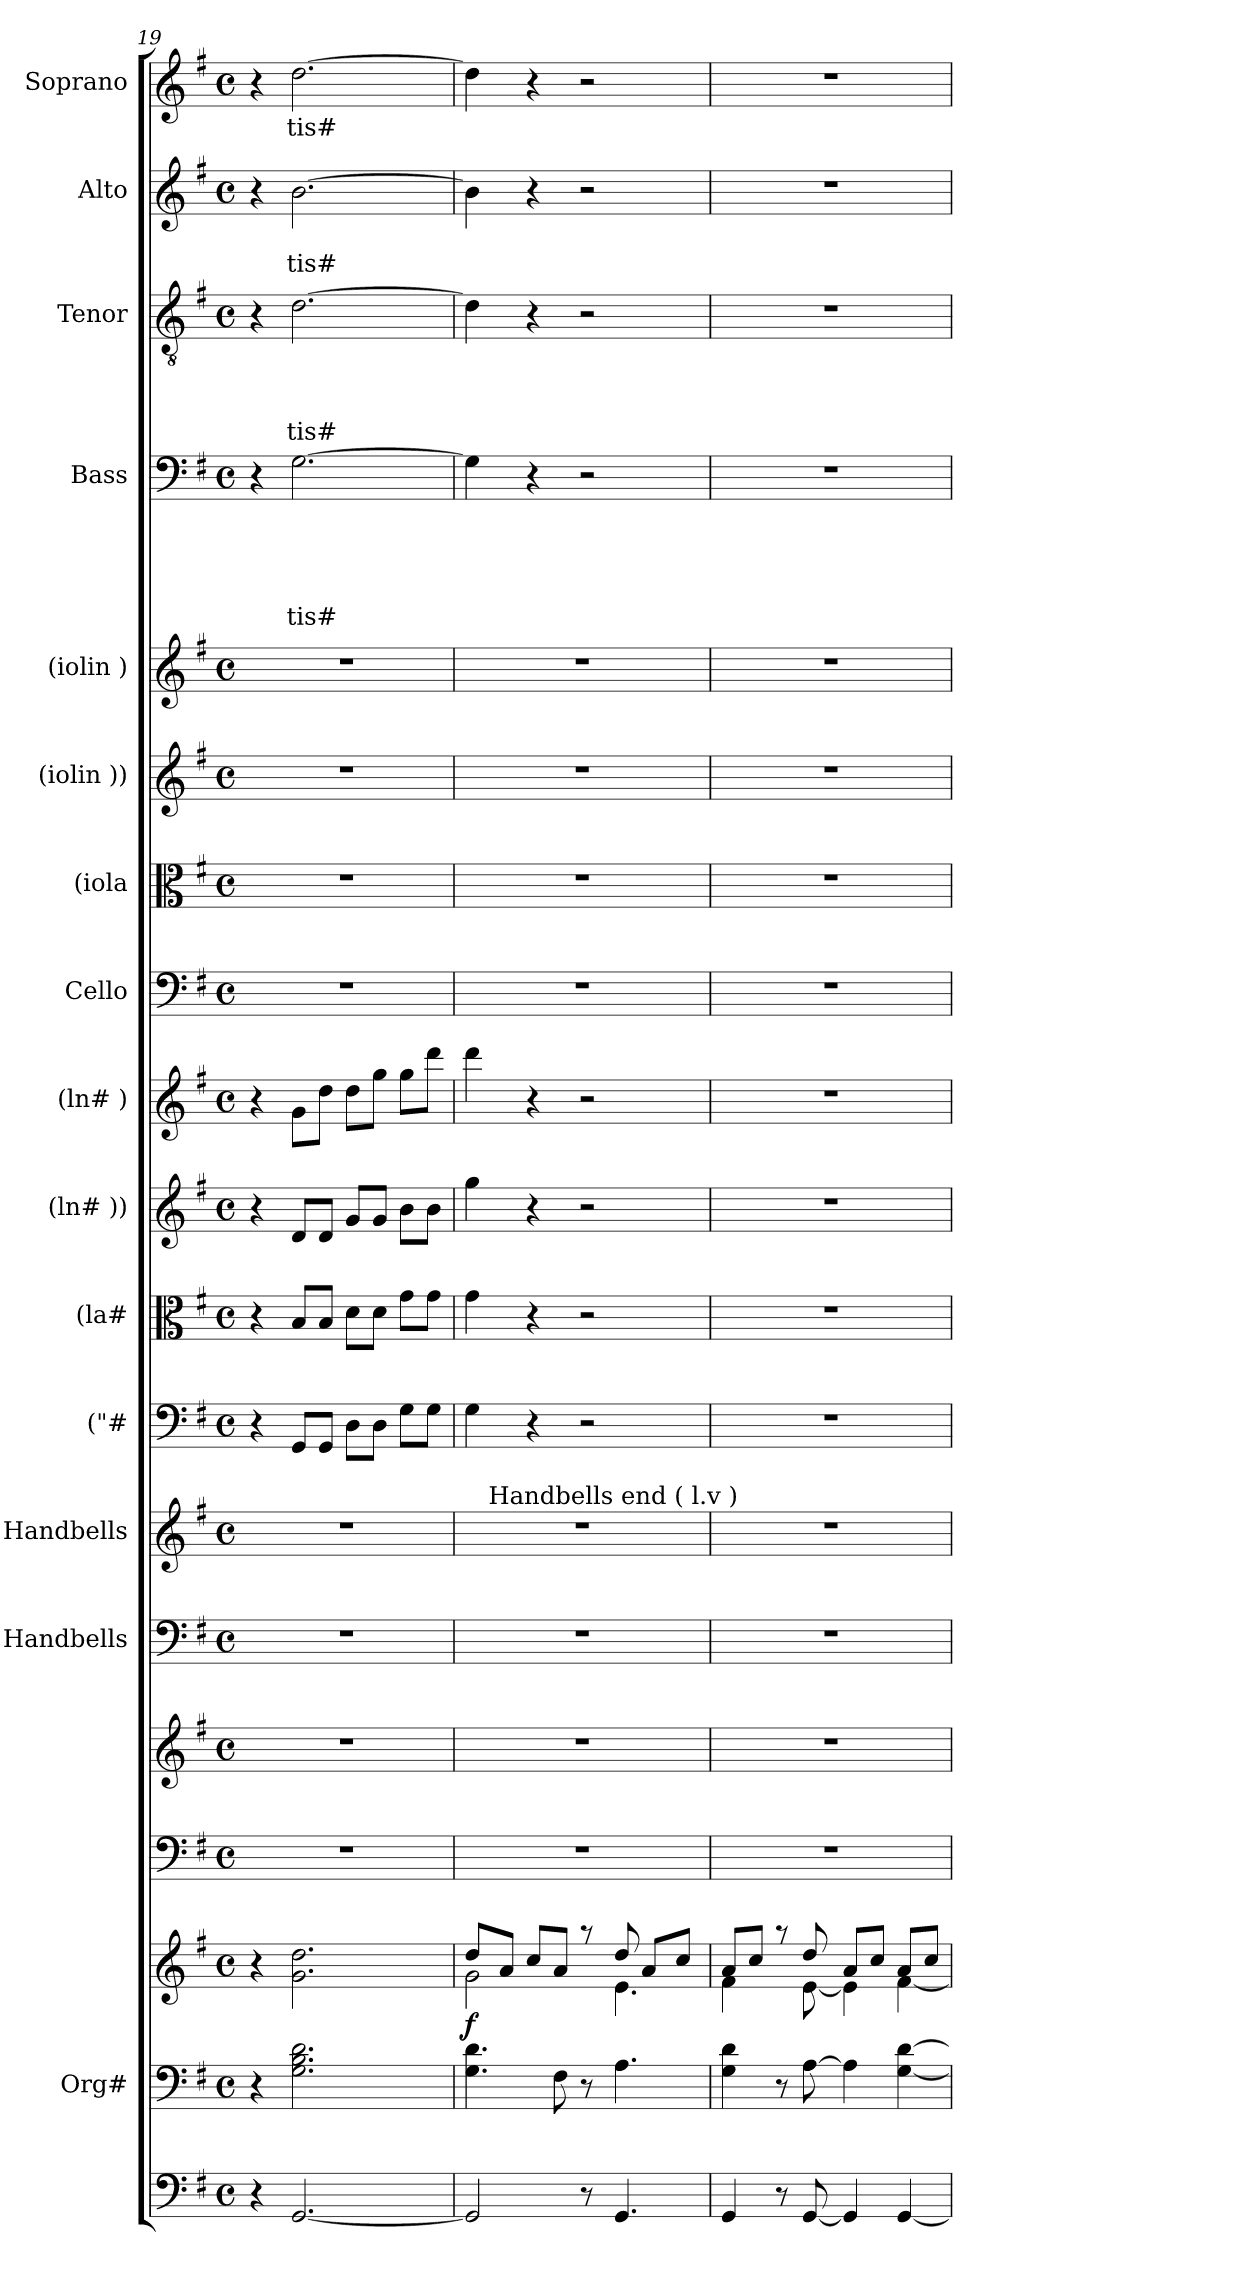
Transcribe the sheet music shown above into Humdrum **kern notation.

**kern	**kern	**kern	**dynam	**kern	**kern	**kern	**kern	**kern	**kern	**kern	**kern	**kern	**kern	**kern	**kern	**kern	**text	**text	**text	**text	**text	**kern	**text	**text	**text	**text	**kern	**text	**text	**kern	**text
*part18	*part17	*part17	*part17	*part16	*part15	*part14	*part13	*part12	*part11	*part10	*part9	*part8	*part7	*part6	*part5	*part4	*part4	*part4	*part4	*part4	*part4	*part3	*part3	*part3	*part3	*part3	*part2	*part2	*part2	*part1	*part1
*staff19	*staff18	*staff17	*staff17/18	*staff16	*staff15	*staff14	*staff13	*staff12	*staff11	*staff10	*staff9	*staff8	*staff7	*staff6	*staff5	*staff4	*staff4	*staff4	*staff4	*staff4	*staff4	*staff3	*staff3	*staff3	*staff3	*staff3	*staff2	*staff2	*staff2	*staff1	*staff1
*	*I"Org#	*	*	*	*	*I"Handbells	*I"Handbells	*I"("#	*I"(la#	*I"(ln# ))	*I"(ln# )	*I"Cello	*I"(iola	*I"(iolin ))	*I"(iolin )	*I"Bass	*	*	*	*	*	*I"Tenor	*	*	*	*	*I"Alto	*	*	*I"Soprano	*
*	*	*	*	*	*	*	*	*	*I'(la#	*I'(ln# ))	*I'(ln# )	*	*	*	*	*I'B	*	*	*	*	*	*I'T	*	*	*	*	*I'A	*	*	*I'S	*
*clefF4	*clefF4	*clefG2	*	*clefF4	*clefG2	*clefF4	*clefG2	*clefF4	*clefC3	*clefG2	*clefG2	*clefF4	*clefC3	*clefG2	*clefG2	*clefF4	*	*	*	*	*	*clefGv2	*	*	*	*	*clefG2	*	*	*clefG2	*
*k[f#]	*k[f#]	*k[f#]	*	*k[f#]	*k[f#]	*k[f#]	*k[f#]	*k[f#]	*k[f#]	*k[f#]	*k[f#]	*k[f#]	*k[f#]	*k[f#]	*k[f#]	*k[f#]	*	*	*	*	*	*k[f#]	*	*	*	*	*k[f#]	*	*	*k[f#]	*
*G:	*G:	*G:	*	*G:	*G:	*G:	*G:	*G:	*G:	*G:	*G:	*G:	*G:	*G:	*G:	*G:	*	*	*	*	*	*G:	*	*	*	*	*G:	*	*	*G:	*
*M4/4	*M4/4	*M4/4	*	*M4/4	*M4/4	*M4/4	*M4/4	*M4/4	*M4/4	*M4/4	*M4/4	*M4/4	*M4/4	*M4/4	*M4/4	*M4/4	*	*	*	*	*	*M4/4	*	*	*	*	*M4/4	*	*	*M4/4	*
*met(c)	*met(c)	*met(c)	*	*met(c)	*met(c)	*met(c)	*met(c)	*met(c)	*met(c)	*met(c)	*met(c)	*met(c)	*met(c)	*met(c)	*met(c)	*met(c)	*	*	*	*	*	*met(c)	*	*	*	*	*met(c)	*	*	*met(c)	*
=19	=19	=19	=19	=19	=19	=19	=19	=19	=19	=19	=19	=19	=19	=19	=19	=19	=19	=19	=19	=19	=19	=19	=19	=19	=19	=19	=19	=19	=19	=19	=19
4r	4r	4r	.	1r	1r	1r	1r	4r	4r	4r	4r	1r	1r	1r	1r	4r	.	.	.	.	.	4r	.	.	.	.	4r	.	.	4r	.
!	!	!	!	!	!	!	!	!	!	!	!	!	!	!	!	!	!	!	!	!	!LO:LY:b	!	!	!	!	!LO:LY:b	!	!	!LO:LY:b	!	!LO:LY:b
[<2.GG/	2.G\ 2.B\ 2.d\	2.g\ 2.dd\	.	.	.	.	.	8GG/L	8B/L	8d/L	8g\L	.	.	.	.	[>2.G\	.	.	.	.	-tis#	[>2.d\	.	.	.	-tis#	[>2.b\	.	-tis#	[>2.dd\	-tis#
.	.	.	.	.	.	.	.	8GG/J	8B/J	8d/J	8dd\J	.	.	.	.	.	.	.	.	.	.	.	.	.	.	.	.	.	.	.	.
.	.	.	.	.	.	.	.	8D\L	8d\L	8g/L	8dd\L	.	.	.	.	.	.	.	.	.	.	.	.	.	.	.	.	.	.	.	.
.	.	.	.	.	.	.	.	8D\J	8d\J	8g/J	8gg\J	.	.	.	.	.	.	.	.	.	.	.	.	.	.	.	.	.	.	.	.
.	.	.	.	.	.	.	.	8G\L	8g\L	8b\L	8gg\L	.	.	.	.	.	.	.	.	.	.	.	.	.	.	.	.	.	.	.	.
.	.	.	.	.	.	.	.	8G\J	8g\J	8b\J	8ddd\J	.	.	.	.	.	.	.	.	.	.	.	.	.	.	.	.	.	.	.	.
=20	=20	=20	=20	=20	=20	=20	=20	=20	=20	=20	=20	=20	=20	=20	=20	=20	=20	=20	=20	=20	=20	=20	=20	=20	=20	=20	=20	=20	=20	=20	=20
*	*	*^	*	*	*	*	*	*	*	*	*	*	*	*	*	*	*	*	*	*	*	*	*	*	*	*	*	*	*	*	*
!	!	!	!	!LO:DY:a=2	!	!	!	!	!	!	!	!	!	!	!	!	!	!	!	!	!	!	!	!	!	!	!	!	!	!	!	!
*	*	*	*	*	*	*	*	*^	*	*	*	*	*	*	*	*	*	*	*	*	*	*	*	*	*	*	*	*	*	*	*	*
2GG/]	4.G\ 4.d\	8dd/L	2g\	f	1r	1r	1r	1r	16.ryy	4G\	4g\	4gg\	4ddd\	1r	1r	1r	1r	4G\]	.	.	.	.	.	4d\]	.	.	.	.	4b\]	.	.	4dd\]	.
!	!	!	!	!	!	!	!	!	!LO:TX:a:t=Handbells end ( l.v )	!	!	!	!	!	!	!	!	!	!	!	!	!	!	!	!	!	!	!	!	!	!	!	!
.	.	.	.	.	.	.	.	.	2ryy	.	.	.	.	.	.	.	.	.	.	.	.	.	.	.	.	.	.	.	.	.	.	.	.
.	.	8a/J	.	.	.	.	.	.	.	.	.	.	.	.	.	.	.	.	.	.	.	.	.	.	.	.	.	.	.	.	.	.	.
.	.	8cc/L	.	.	.	.	.	.	.	4r	4r	4r	4r	.	.	.	.	4r	.	.	.	.	.	4r	.	.	.	.	4r	.	.	4r	.
.	8F#\	8a/J	.	.	.	.	.	.	.	.	.	.	.	.	.	.	.	.	.	.	.	.	.	.	.	.	.	.	.	.	.	.	.
8r	8r	8raa	8ryy	.	.	.	.	.	.	2r	2r	2r	2r	.	.	.	.	2r	.	.	.	.	.	2r	.	.	.	.	2r	.	.	2r	.
.	.	.	.	.	.	.	.	.	4ryy	.	.	.	.	.	.	.	.	.	.	.	.	.	.	.	.	.	.	.	.	.	.	.	.
4.GG/	4.A\	8dd/	4.e\	.	.	.	.	.	.	.	.	.	.	.	.	.	.	.	.	.	.	.	.	.	.	.	.	.	.	.	.	.	.
.	.	8a/L	.	.	.	.	.	.	.	.	.	.	.	.	.	.	.	.	.	.	.	.	.	.	.	.	.	.	.	.	.	.	.
.	.	.	.	.	.	.	.	.	8ryy	.	.	.	.	.	.	.	.	.	.	.	.	.	.	.	.	.	.	.	.	.	.	.	.
.	.	8cc/J	.	.	.	.	.	.	.	.	.	.	.	.	.	.	.	.	.	.	.	.	.	.	.	.	.	.	.	.	.	.	.
.	.	.	.	.	.	.	.	.	32ryy	.	.	.	.	.	.	.	.	.	.	.	.	.	.	.	.	.	.	.	.	.	.	.	.
*	*	*	*	*	*	*	*	*v	*v	*	*	*	*	*	*	*	*	*	*	*	*	*	*	*	*	*	*	*	*	*	*	*	*
=21	=21	=21	=21	=21	=21	=21	=21	=21	=21	=21	=21	=21	=21	=21	=21	=21	=21	=21	=21	=21	=21	=21	=21	=21	=21	=21	=21	=21	=21	=21	=21	=21
4GG/	4G\ 4d\	8a/L	4f#\	.	1r	1r	1r	1r	1r	1r	1r	1r	1r	1r	1r	1r	1r	.	.	.	.	.	1r	.	.	.	.	1r	.	.	1r	.
.	.	8cc/J	.	.	.	.	.	.	.	.	.	.	.	.	.	.	.	.	.	.	.	.	.	.	.	.	.	.	.	.	.	.
8r	8r	8raa	8ryy	.	.	.	.	.	.	.	.	.	.	.	.	.	.	.	.	.	.	.	.	.	.	.	.	.	.	.	.	.
[<8GG/	[>8A\	8dd/	[<8e\	.	.	.	.	.	.	.	.	.	.	.	.	.	.	.	.	.	.	.	.	.	.	.	.	.	.	.	.	.
4GG/]	4A\]	8a/L	4e\]	.	.	.	.	.	.	.	.	.	.	.	.	.	.	.	.	.	.	.	.	.	.	.	.	.	.	.	.	.
.	.	8cc/J	.	.	.	.	.	.	.	.	.	.	.	.	.	.	.	.	.	.	.	.	.	.	.	.	.	.	.	.	.	.
[<4GG/	[<4G\ [>4d\	8a/L	[<4f#\	.	.	.	.	.	.	.	.	.	.	.	.	.	.	.	.	.	.	.	.	.	.	.	.	.	.	.	.	.
.	.	8cc/J	.	.	.	.	.	.	.	.	.	.	.	.	.	.	.	.	.	.	.	.	.	.	.	.	.	.	.	.	.	.
*	*	*v	*v	*	*	*	*	*	*	*	*	*	*	*	*	*	*	*	*	*	*	*	*	*	*	*	*	*	*	*	*	*
=	=	=	=	=	=	=	=	=	=	=	=	=	=	=	=	=	=	=	=	=	=	=	=	=	=	=	=	=	=	=	=
*-	*-	*-	*-	*-	*-	*-	*-	*-	*-	*-	*-	*-	*-	*-	*-	*-	*-	*-	*-	*-	*-	*-	*-	*-	*-	*-	*-	*-	*-	*-	*-
